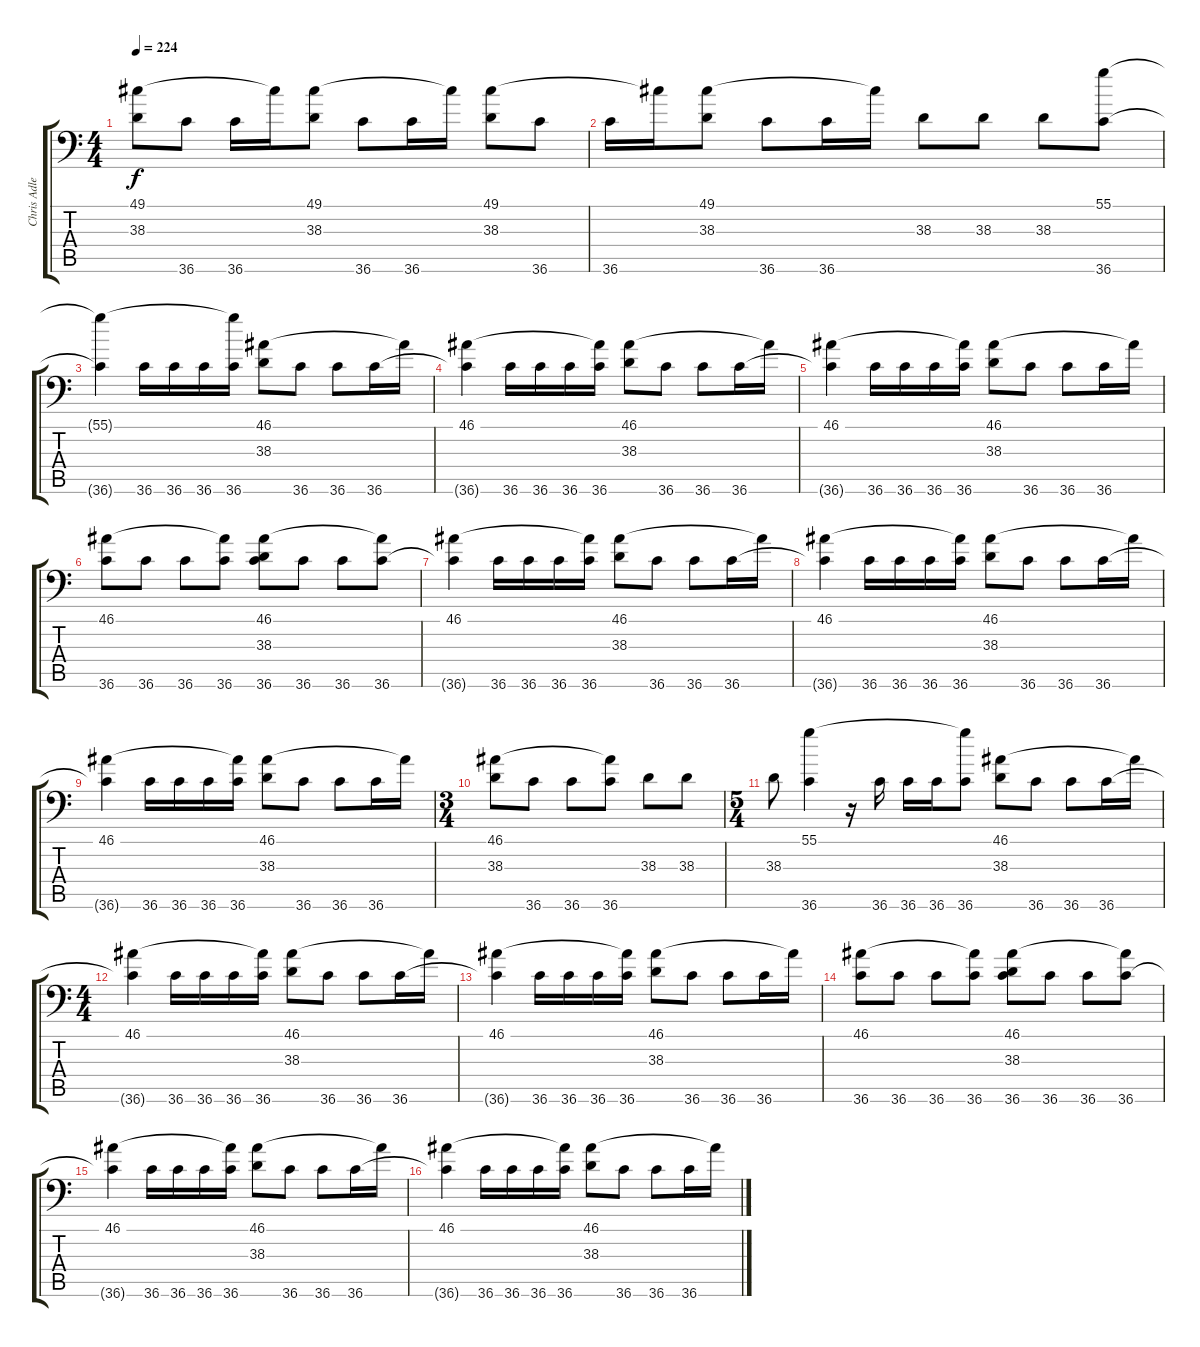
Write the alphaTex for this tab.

\track ("Chris Adler - Drums" "Chris Adle") {instrument acousticgrandpiano}
\staff {score tabs}
\tuning (C-1 C-1 C-1 C-1 C-1 C-1) {hide}
\ts (4 4)
\tempo 224
\clef f4
\ks c
(49.1 38.3).8{dy f} 36.6.8 36.6.16 49.1{t}.16 (49.1 38.3).8 36.6.8 36.6.16 49.1{t}.16 (49.1 38.3).8 36.6.8 |
36.6.16 49.1{t}.16 (49.1 38.3).8 36.6.8 36.6.16 49.1{t}.16 38.3.8 38.3.8 38.3.8 (55.1 36.6).8 |
(55.1{t} 36.6{t}).4 36.6.16 36.6.16 36.6.16 (55.1{t} 36.6).16 (46.1 38.3).8 36.6.8 36.6.8 36.6.16 46.1{t}.16 |
(46.1 36.6{t}).4 36.6.16 36.6.16 36.6.16 (46.1{t} 36.6).16 (46.1 38.3).8 36.6.8 36.6.8 36.6.16 46.1{t}.16 |
(46.1 36.6{t}).4 36.6.16 36.6.16 36.6.16 (46.1{t} 36.6).16 (46.1 38.3).8 36.6.8 36.6.8 36.6.16 46.1{t}.16 |
(46.1 36.6).8 36.6.8 36.6.8 (46.1{t} 36.6).8 (46.1 38.3 36.6).8 36.6.8 36.6.8 (46.1{t} 36.6).8 |
(46.1 36.6{t}).4 36.6.16 36.6.16 36.6.16 (46.1{t} 36.6).16 (46.1 38.3).8 36.6.8 36.6.8 36.6.16 46.1{t}.16 |
(46.1 36.6{t}).4 36.6.16 36.6.16 36.6.16 (46.1{t} 36.6).16 (46.1 38.3).8 36.6.8 36.6.8 36.6.16 46.1{t}.16 |
(46.1 36.6{t}).4 36.6.16 36.6.16 36.6.16 (46.1{t} 36.6).16 (46.1 38.3).8 36.6.8 36.6.8 36.6.16 46.1{t}.16 |
\ts (3 4)
(46.1 38.3).8 36.6.8 36.6.8 (46.1{t} 36.6).8 38.3.8 38.3.8 |
\ts (5 4)
38.3.8 (55.1 36.6).4 r.16 36.6.16 36.6.16 36.6.16 (55.1{t} 36.6).8 (46.1 38.3).8 36.6.8 36.6.8 36.6.16 46.1{t}.16 |
\ts (4 4)
(46.1 36.6{t}).4 36.6.16 36.6.16 36.6.16 (46.1{t} 36.6).16 (46.1 38.3).8 36.6.8 36.6.8 36.6.16 46.1{t}.16 |
(46.1 36.6{t}).4 36.6.16 36.6.16 36.6.16 (46.1{t} 36.6).16 (46.1 38.3).8 36.6.8 36.6.8 36.6.16 46.1{t}.16 |
(46.1 36.6).8 36.6.8 36.6.8 (46.1{t} 36.6).8 (46.1 38.3 36.6).8 36.6.8 36.6.8 (46.1{t} 36.6).8 |
(46.1 36.6{t}).4 36.6.16 36.6.16 36.6.16 (46.1{t} 36.6).16 (46.1 38.3).8 36.6.8 36.6.8 36.6.16 46.1{t}.16 |
(46.1 36.6{t}).4 36.6.16 36.6.16 36.6.16 (46.1{t} 36.6).16 (46.1 38.3).8 36.6.8 36.6.8 36.6.16 46.1{t}.16
